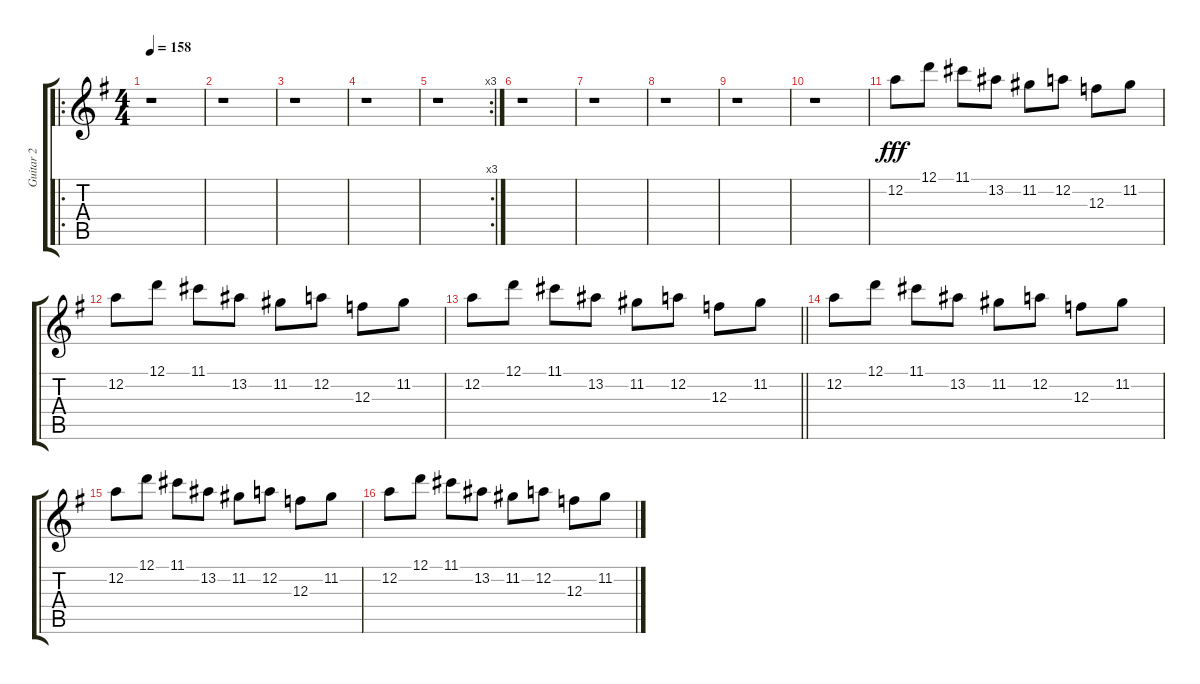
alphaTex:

\track ("Guitar 2" "Guitar 2") {instrument overdrivenguitar}
\staff {score tabs}
\tuning (D4 A3 F3 C3 G2 D2) {hide}
\ro
\ts (4 4)
\tempo 158
\clef g2
\ks g
r.1{dy fff instrument overdrivenguitar} |
r.1 |
r.1 |
r.1 |
\rc 3
r.1 |
r.1 |
r.1 |
r.1 |
r.1 |
r.1 |
12.2.8 12.1.8 11.1.8 13.2.8 11.2.8 12.2.8 12.3.8 11.2.8 |
12.2.8 12.1.8 11.1.8 13.2.8 11.2.8 12.2.8 12.3.8 11.2.8 |
\barLineRight lightlight
12.2.8 12.1.8 11.1.8 13.2.8 11.2.8 12.2.8 12.3.8 11.2.8 |
12.2.8 12.1.8 11.1.8 13.2.8 11.2.8 12.2.8 12.3.8 11.2.8 |
12.2.8 12.1.8 11.1.8 13.2.8 11.2.8 12.2.8 12.3.8 11.2.8 |
12.2.8 12.1.8 11.1.8 13.2.8 11.2.8 12.2.8 12.3.8 11.2.8
